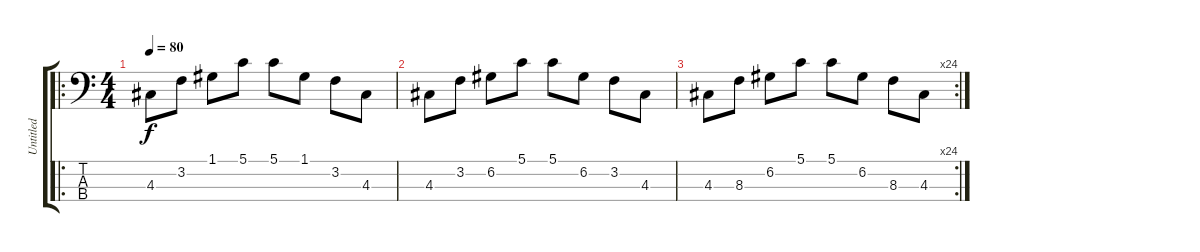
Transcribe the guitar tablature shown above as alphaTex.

\track ("Untitled" "Untitled") {instrument electricbassfinger}
\staff {score tabs}
\tuning (G2 D2 A1 E1) {hide}
\ro
\ts (4 4)
\tempo 80
\clef f4
\ks c
4.3.8{dy f instrument electricbassfinger} 3.2.8 1.1.8 5.1.8 5.1.8 1.1.8 3.2.8 4.3.8 |
4.3.8 3.2.8 6.2.8 5.1.8 5.1.8 6.2.8 3.2.8 4.3.8 |
\rc 24
4.3.8 8.3.8 6.2.8 5.1.8 5.1.8 6.2.8 8.3.8 4.3.8
